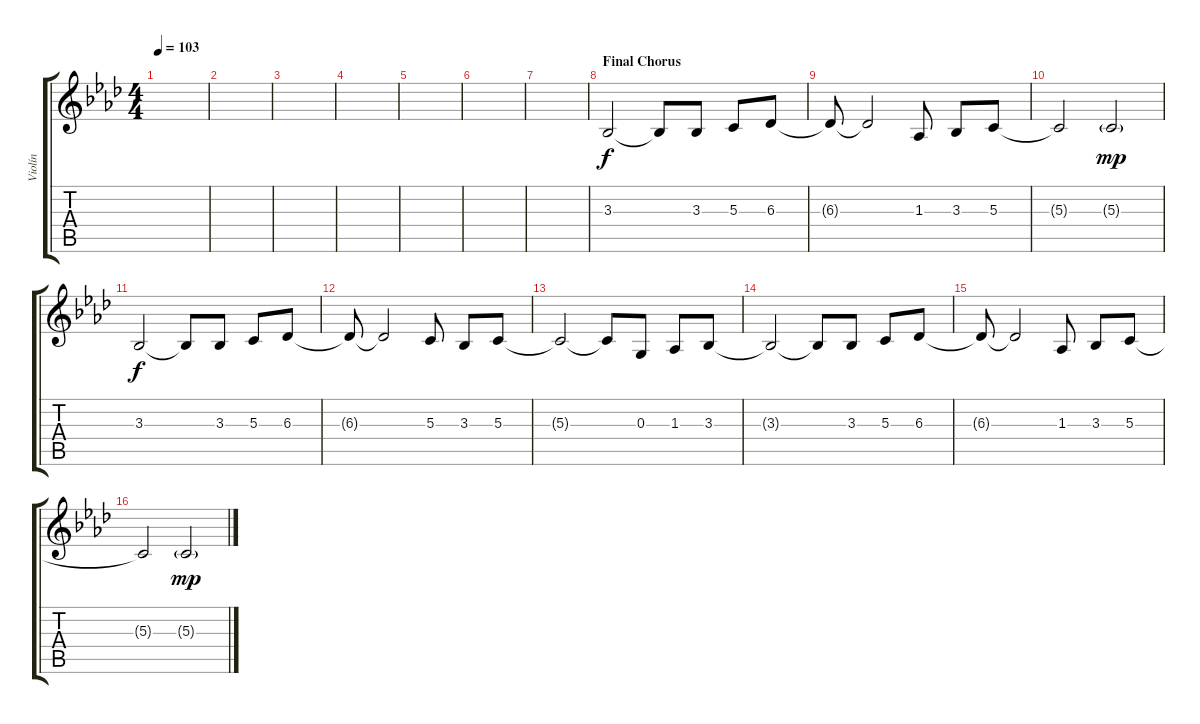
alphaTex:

\track ("Violín" "Violín") {instrument violin}
\staff {score tabs}
\tuning (E4 B3 G3 D3 A2 E2) {hide}
\ts (4 4)
\tempo 103
\clef g2
\ks ab
|
|
|
|
|
|
|
\section ("" "Final Chorus")
3.3.2 3.3{t}.8 3.3.8 5.3.8 6.3.8 |
6.3{t}.8 6.3{t}.2 1.3.8 3.3.8 5.3.8 |
5.3{t}.2 5.3{g}.2{dy mp} |
3.3.2{dy f} 3.3{t}.8 3.3.8 5.3.8 6.3.8 |
6.3{t}.8 6.3{t}.2 5.3.8 3.3.8 5.3.8 |
5.3{t}.2 5.3{t}.8 0.3.8 1.3.8 3.3.8 |
3.3{t}.2 3.3{t}.8 3.3.8 5.3.8 6.3.8 |
6.3{t}.8 6.3{t}.2 1.3.8 3.3.8 5.3.8 |
5.3{t}.2 5.3{g}.2{dy mp}
